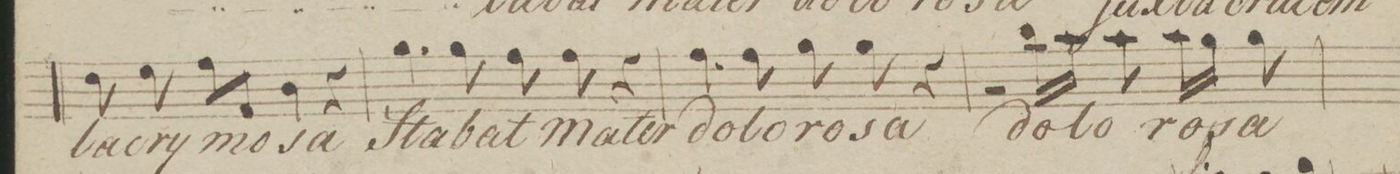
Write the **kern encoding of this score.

**kern	**text	**dynam
*I"Bas.	*	*
*clefF4	*	*
*k[b-]	*	*
*met(c)	*	*
*M4/4	*	*
8F\	la-	.
8G\	-cry-	.
8A/L	-mo-	.
8AA\J	.	.
4D\	-sa	.
4r	.	.
=16	=16	=16
4.B-\	Sta-	.
8B-\	-bat	.
8A\	Ma-	.
8A\	-ter	.
4r	.	.
=17	=17	=17
4.A\	do-	.
8A\	-lo-	.
8B-\	-ro-	.
8B-\	-sa	.
4r	.	.
=18	=18	=18
2r	.	.
*16\right	*	*
16d\LL	do-	.
16c\JJ	.	.
8c\	-lo-	.
16c\LL	-ro-	.
16B-\JJ	.	.
8B-\	-sa	.
=19	=19	=19
*-	*-	*-
